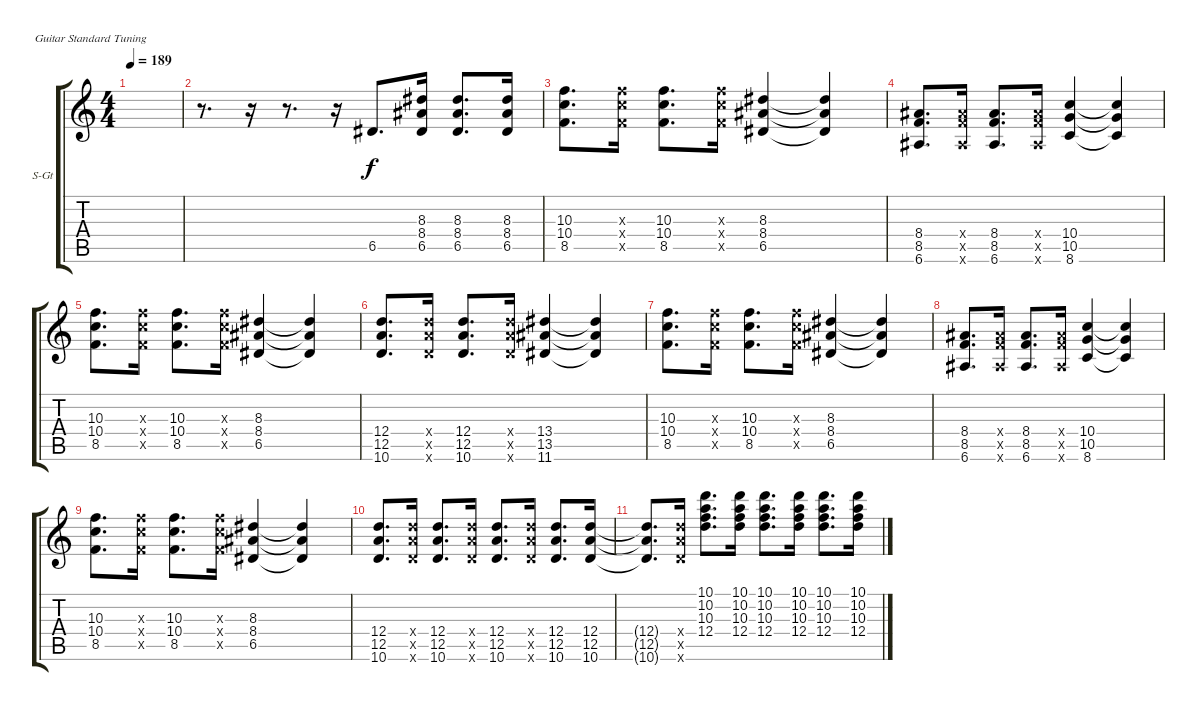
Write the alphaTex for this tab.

\defaultSystemsLayout 4
\bracketExtendMode groupsimilarinstruments
\firstSystemTrackNameOrientation horizontal
\otherSystemsTrackNameOrientation horizontal
\track ("Clean Backing" "S-Gt") {instrument acousticguitarsteel}
\staff {score tabs}
\tuning (E4 B3 G3 D3 A2 E2)
\ts (4 4)
\tempo 189
\clef g2
\ks c
|
r.8{d} r.16 r.8{d} r.16 6.5.8{d} (6.5 8.4 8.3).16 (6.5 8.3 8.4).8{d} (6.5 8.4 8.3).16 |
(8.5 10.3 10.4).8{d} (8.5{x} 10.3{x} 10.4{x}).16 (8.5 10.3 10.4).8{d} (8.5{x} 10.3{x} 10.4{x}).16 (6.5 8.4 8.3).4 (8.3{t} 8.4{t} 6.5{t}).4 |
(8.5 8.4 6.6).8{d} (8.5{x} 8.4{x} 6.6{x}).16 (8.5 8.4 6.6).8{d} (8.5{x} 8.4{x} 6.6{x}).16 (10.5 10.4 8.6).4 (10.4{t} 10.5{t} 8.6{t}).4 |
(8.5 10.3 10.4).8{d} (8.5{x} 10.3{x} 10.4{x}).16 (8.5 10.3 10.4).8{d} (8.5{x} 10.3{x} 10.4{x}).16 (6.5 8.4 8.3).4 (8.3{t} 8.4{t} 6.5{t}).4 |
(12.5 12.4 10.6).8{d} (12.5{x} 12.4{x} 10.6{x}).16 (12.5 12.4 10.6).8{d} (12.5{x} 12.4{x} 10.6{x}).16 (13.5 13.4 11.6).4 (13.4{t} 13.5{t} 11.6{t}).4 |
(8.5 10.3 10.4).8{d} (8.5{x} 10.3{x} 10.4{x}).16 (8.5 10.3 10.4).8{d} (8.5{x} 10.3{x} 10.4{x}).16 (6.5 8.4 8.3).4 (8.3{t} 8.4{t} 6.5{t}).4 |
(8.5 8.4 6.6).8{d} (8.5{x} 8.4{x} 6.6{x}).16 (8.5 8.4 6.6).8{d} (8.5{x} 8.4{x} 6.6{x}).16 (10.5 10.4 8.6).4 (10.4{t} 10.5{t} 8.6{t}).4 |
(8.5 10.3 10.4).8{d} (8.5{x} 10.3{x} 10.4{x}).16 (8.5 10.3 10.4).8{d} (8.5{x} 10.3{x} 10.4{x}).16 (6.5 8.4 8.3).4 (8.3{t} 8.4{t} 6.5{t}).4 |
(12.5 12.4 10.6).8{d} (12.5{x} 12.4{x} 10.6{x}).16 (12.5 12.4 10.6).8{d} (12.5{x} 12.4{x} 10.6{x}).16 (12.5 12.4 10.6).8{d} (12.5{x} 12.4{x} 10.6{x}).16 (12.5 12.4 10.6).8{d} (12.5 12.4 10.6).16 |
(12.5{t} 12.4{t} 10.6{t}).8{d} (12.5{x} 12.4{x} 10.6{x}).16 (10.3 10.2 10.1 12.4).8{d} (10.3 10.2 10.1 12.4).16 (10.3 10.2 10.1 12.4).8{d} (10.3 10.2 10.1 12.4).16 (10.3 10.2 10.1 12.4).8{d} (10.3 10.2 10.1 12.4).16
